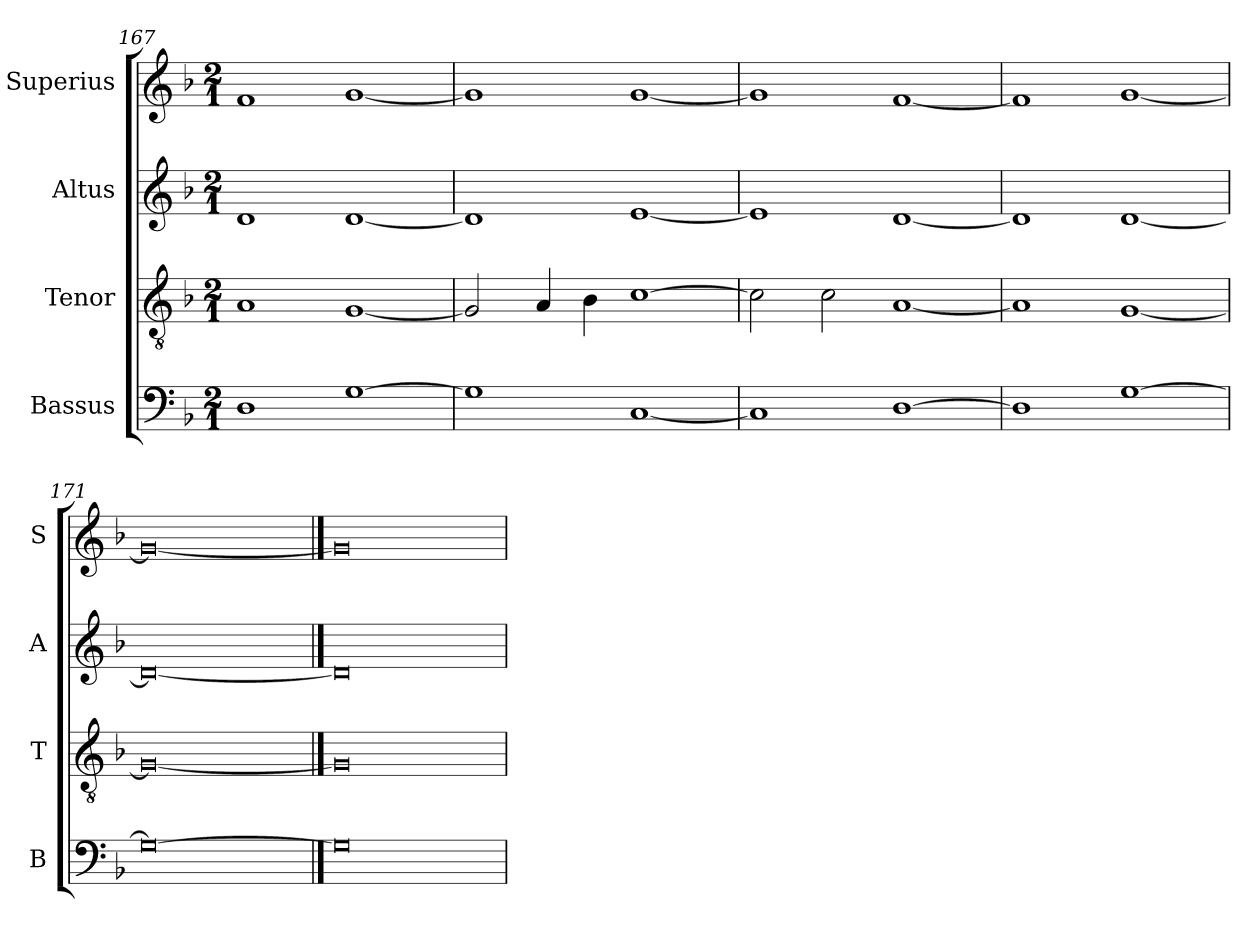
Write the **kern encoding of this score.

**kern	**kern	**kern	**kern
*part4	*part3	*part2	*part1
*staff4	*staff3	*staff2	*staff1
*I"Bassus	*I"Tenor	*I"Altus	*I"Superius
*I'B	*I'T	*I'A	*I'S
*clefF4	*clefGv2	*clefG2	*clefG2
*k[b-]	*k[b-]	*k[b-]	*k[b-]
*F:	*F:	*F:	*F:
*M2/1	*M2/1	*M2/1	*M2/1
=167	=167	=167	=167
1D	1A	1d	1f
[1G	[1G	[1d	[1g
=168	=168	=168	=168
1G]	2G]	1d]	1g]
.	4A	.	.
.	4B-	.	.
[1C	[1c	[1e	[1g
=169	=169	=169	=169
1C]	2c]	1e]	1g]
.	2c	.	.
[1D	[1A	[1d	[1f
=170	=170	=170	=170
1D]	1A]	1d]	1f]
[1G	[1G	[1d	[1g
=171	=171	=171	=171
0G_	0G_	0d_	0g_
==172	==172	==172	==172
0G]	0G]	0d]	0g]
=	=	=	=
*-	*-	*-	*-
